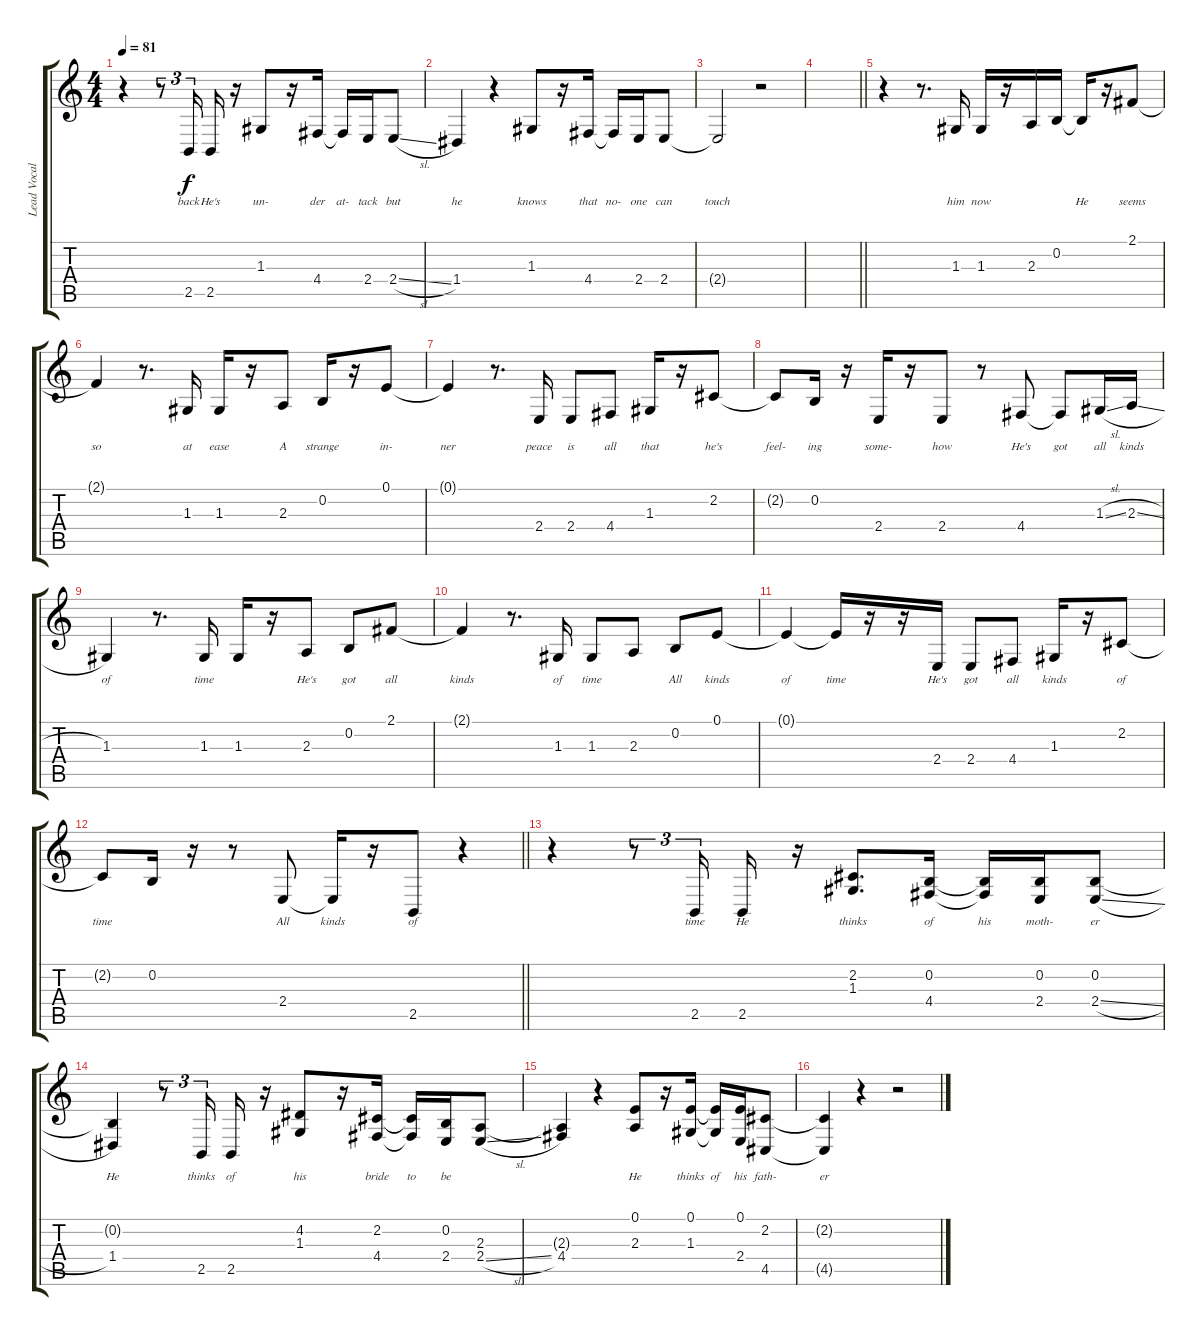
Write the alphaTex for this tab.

\track ("Lead Vocals" "Lead Vocal") {instrument voiceoohs}
\staff {score tabs}
\tuning (E4 B3 G3 D3 A2 E2) {hide}
\ts (4 4)
\tempo 81
\clef g2
\ks c
r.4{dy f} r.8{tu (3 2)} 2.5.16{tu (3 2) lyrics (0 "back") lyrics (1 "") lyrics (2 "") lyrics (3 "") lyrics (4 "")} 2.5.16{lyrics (0 "He's") lyrics (1 "") lyrics (2 "") lyrics (3 "") lyrics (4 "")} r.16 1.3.8{lyrics (0 "un-") lyrics (1 "") lyrics (2 "") lyrics (3 "") lyrics (4 "")} r.16 4.4.16{lyrics (0 "der") lyrics (1 "") lyrics (2 "") lyrics (3 "") lyrics (4 "")} 4.4{t}.16{lyrics (0 "at-") lyrics (1 "") lyrics (2 "") lyrics (3 "") lyrics (4 "")} 2.4.16{lyrics (0 "tack") lyrics (1 "") lyrics (2 "") lyrics (3 "") lyrics (4 "")} 2.4{sl}.8{lyrics (0 "but") lyrics (1 "") lyrics (2 "") lyrics (3 "") lyrics (4 "")} |
1.4.4{lyrics (0 "he") lyrics (1 "") lyrics (2 "") lyrics (3 "") lyrics (4 "")} r.4 1.3.8{lyrics (0 "knows") lyrics (1 "") lyrics (2 "") lyrics (3 "") lyrics (4 "")} r.16 4.4.16{lyrics (0 "that") lyrics (1 "") lyrics (2 "") lyrics (3 "") lyrics (4 "")} 4.4{t}.16{lyrics (0 "no-") lyrics (1 "") lyrics (2 "") lyrics (3 "") lyrics (4 "")} 2.4.16{lyrics (0 "one") lyrics (1 "") lyrics (2 "") lyrics (3 "") lyrics (4 "")} 2.4.8{lyrics (0 "can") lyrics (1 "") lyrics (2 "") lyrics (3 "") lyrics (4 "")} |
2.4{t}.2{lyrics (0 "touch") lyrics (1 "") lyrics (2 "") lyrics (3 "") lyrics (4 "")} r.2 |
\barLineRight lightlight
|
r.4 r.8{d} 1.3.16{lyrics (0 "him") lyrics (1 "") lyrics (2 "") lyrics (3 "") lyrics (4 "")} 1.3.16{lyrics (0 "now") lyrics (1 "") lyrics (2 "") lyrics (3 "") lyrics (4 "")} r.16 2.3.16{lyrics (0 "") lyrics (1 "") lyrics (2 "") lyrics (3 "") lyrics (4 "")} 0.2.16{lyrics (0 "") lyrics (1 "") lyrics (2 "") lyrics (3 "") lyrics (4 "")} 0.2{t}.16{lyrics (0 "He") lyrics (1 "") lyrics (2 "") lyrics (3 "") lyrics (4 "")} r.16 2.1.8{lyrics (0 "seems") lyrics (1 "") lyrics (2 "") lyrics (3 "") lyrics (4 "")} |
2.1{t}.4{lyrics (0 "so") lyrics (1 "") lyrics (2 "") lyrics (3 "") lyrics (4 "")} r.8{d} 1.3.16{lyrics (0 "at") lyrics (1 "") lyrics (2 "") lyrics (3 "") lyrics (4 "")} 1.3.16{lyrics (0 "ease") lyrics (1 "") lyrics (2 "") lyrics (3 "") lyrics (4 "")} r.16 2.3.8{lyrics (0 "A") lyrics (1 "") lyrics (2 "") lyrics (3 "") lyrics (4 "")} 0.2.16{lyrics (0 "strange") lyrics (1 "") lyrics (2 "") lyrics (3 "") lyrics (4 "")} r.16 0.1.8{lyrics (0 "in-") lyrics (1 "") lyrics (2 "") lyrics (3 "") lyrics (4 "")} |
0.1{t}.4{lyrics (0 "ner") lyrics (1 "") lyrics (2 "") lyrics (3 "") lyrics (4 "")} r.8{d} 2.4.16{lyrics (0 "peace") lyrics (1 "") lyrics (2 "") lyrics (3 "") lyrics (4 "")} 2.4.8{lyrics (0 "is") lyrics (1 "") lyrics (2 "") lyrics (3 "") lyrics (4 "")} 4.4.8{lyrics (0 "all") lyrics (1 "") lyrics (2 "") lyrics (3 "") lyrics (4 "")} 1.3.16{lyrics (0 "that") lyrics (1 "") lyrics (2 "") lyrics (3 "") lyrics (4 "")} r.16 2.2.8{lyrics (0 "he's") lyrics (1 "") lyrics (2 "") lyrics (3 "") lyrics (4 "")} |
2.2{t}.8{lyrics (0 "feel-") lyrics (1 "") lyrics (2 "") lyrics (3 "") lyrics (4 "")} 0.2.16{lyrics (0 "ing") lyrics (1 "") lyrics (2 "") lyrics (3 "") lyrics (4 "")} r.16 2.4.16{lyrics (0 "some-") lyrics (1 "") lyrics (2 "") lyrics (3 "") lyrics (4 "")} r.16 2.4.8{lyrics (0 "how") lyrics (1 "") lyrics (2 "") lyrics (3 "") lyrics (4 "")} r.8 4.4.8{lyrics (0 "He's") lyrics (1 "") lyrics (2 "") lyrics (3 "") lyrics (4 "")} 4.4{t}.8{lyrics (0 "got") lyrics (1 "") lyrics (2 "") lyrics (3 "") lyrics (4 "")} 1.3{sl}.16{lyrics (0 "all") lyrics (1 "") lyrics (2 "") lyrics (3 "") lyrics (4 "")} 2.3{sl}.16{lyrics (0 "kinds") lyrics (1 "") lyrics (2 "") lyrics (3 "") lyrics (4 "")} |
1.3.4{lyrics (0 "of") lyrics (1 "") lyrics (2 "") lyrics (3 "") lyrics (4 "")} r.8{d} 1.3.16{lyrics (0 "time") lyrics (1 "") lyrics (2 "") lyrics (3 "") lyrics (4 "")} 1.3.16{lyrics (0 "") lyrics (1 "") lyrics (2 "") lyrics (3 "") lyrics (4 "")} r.16 2.3.8{lyrics (0 "He's") lyrics (1 "") lyrics (2 "") lyrics (3 "") lyrics (4 "")} 0.2.8{lyrics (0 "got") lyrics (1 "") lyrics (2 "") lyrics (3 "") lyrics (4 "")} 2.1.8{lyrics (0 "all") lyrics (1 "") lyrics (2 "") lyrics (3 "") lyrics (4 "")} |
2.1{t}.4{lyrics (0 "kinds") lyrics (1 "") lyrics (2 "") lyrics (3 "") lyrics (4 "")} r.8{d} 1.3.16{lyrics (0 "of") lyrics (1 "") lyrics (2 "") lyrics (3 "") lyrics (4 "")} 1.3.8{lyrics (0 "time") lyrics (1 "") lyrics (2 "") lyrics (3 "") lyrics (4 "")} 2.3.8{lyrics (0 "") lyrics (1 "") lyrics (2 "") lyrics (3 "") lyrics (4 "")} 0.2.8{lyrics (0 "All") lyrics (1 "") lyrics (2 "") lyrics (3 "") lyrics (4 "")} 0.1.8{lyrics (0 "kinds") lyrics (1 "") lyrics (2 "") lyrics (3 "") lyrics (4 "")} |
0.1{t}.4{lyrics (0 "of") lyrics (1 "") lyrics (2 "") lyrics (3 "") lyrics (4 "")} 0.1{t}.16{lyrics (0 "time") lyrics (1 "") lyrics (2 "") lyrics (3 "") lyrics (4 "")} r.16 r.16 2.4.16{lyrics (0 "He's") lyrics (1 "") lyrics (2 "") lyrics (3 "") lyrics (4 "")} 2.4.8{lyrics (0 "got") lyrics (1 "") lyrics (2 "") lyrics (3 "") lyrics (4 "")} 4.4.8{lyrics (0 "all") lyrics (1 "") lyrics (2 "") lyrics (3 "") lyrics (4 "")} 1.3.16{lyrics (0 "kinds") lyrics (1 "") lyrics (2 "") lyrics (3 "") lyrics (4 "")} r.16 2.2.8{lyrics (0 "of") lyrics (1 "") lyrics (2 "") lyrics (3 "") lyrics (4 "")} |
\barLineRight lightlight
2.2{t}.8{lyrics (0 "time") lyrics (1 "") lyrics (2 "") lyrics (3 "") lyrics (4 "")} 0.2.16{lyrics (0 "") lyrics (1 "") lyrics (2 "") lyrics (3 "") lyrics (4 "")} r.16 r.8 2.4.8{lyrics (0 "All") lyrics (1 "") lyrics (2 "") lyrics (3 "") lyrics (4 "")} 2.4{t}.16{lyrics (0 "kinds") lyrics (1 "") lyrics (2 "") lyrics (3 "") lyrics (4 "")} r.16 2.5.8{lyrics (0 "of") lyrics (1 "") lyrics (2 "") lyrics (3 "") lyrics (4 "")} r.4 |
r.4 r.8{tu (3 2)} 2.5.16{tu (3 2) lyrics (0 "time") lyrics (1 "") lyrics (2 "") lyrics (3 "") lyrics (4 "")} 2.5.16{lyrics (0 "He") lyrics (1 "") lyrics (2 "") lyrics (3 "") lyrics (4 "")} r.16 (2.2 1.3).8{d lyrics (0 "thinks") lyrics (1 "") lyrics (2 "") lyrics (3 "") lyrics (4 "")} (0.2 4.4).16{lyrics (0 "of") lyrics (1 "") lyrics (2 "") lyrics (3 "") lyrics (4 "")} (0.2{t} 4.4{t}).16{lyrics (0 "his") lyrics (1 "") lyrics (2 "") lyrics (3 "") lyrics (4 "")} (0.2 2.4).16{lyrics (0 "moth-") lyrics (1 "") lyrics (2 "") lyrics (3 "") lyrics (4 "")} (0.2 2.4{sl}).8{lyrics (0 "er") lyrics (1 "") lyrics (2 "") lyrics (3 "") lyrics (4 "")} |
(0.2{t} 1.4).4{lyrics (0 "He") lyrics (1 "") lyrics (2 "") lyrics (3 "") lyrics (4 "")} r.8{tu (3 2)} 2.5.16{tu (3 2) lyrics (0 "thinks") lyrics (1 "") lyrics (2 "") lyrics (3 "") lyrics (4 "")} 2.5.16{lyrics (0 "of") lyrics (1 "") lyrics (2 "") lyrics (3 "") lyrics (4 "")} r.16 (4.2 1.3).8{lyrics (0 "his") lyrics (1 "") lyrics (2 "") lyrics (3 "") lyrics (4 "")} r.16 (2.2 4.4).16{lyrics (0 "bride") lyrics (1 "") lyrics (2 "") lyrics (3 "") lyrics (4 "")} (2.2{t} 4.4{t}).16{lyrics (0 "to") lyrics (1 "") lyrics (2 "") lyrics (3 "") lyrics (4 "")} (0.2 2.4).16{lyrics (0 "be") lyrics (1 "") lyrics (2 "") lyrics (3 "") lyrics (4 "")} (2.3 2.4{sl}).8{lyrics (0 "") lyrics (1 "") lyrics (2 "") lyrics (3 "") lyrics (4 "")} |
(2.3{t} 4.4).4{lyrics (0 "") lyrics (1 "") lyrics (2 "") lyrics (3 "") lyrics (4 "")} r.4 (0.1 2.3).8{lyrics (0 "He") lyrics (1 "") lyrics (2 "") lyrics (3 "") lyrics (4 "")} r.16 (0.1 1.3).16{lyrics (0 "thinks") lyrics (1 "") lyrics (2 "") lyrics (3 "") lyrics (4 "")} (0.1{t} 1.3{t}).16{lyrics (0 "of") lyrics (1 "") lyrics (2 "") lyrics (3 "") lyrics (4 "")} (0.1 2.4).16{lyrics (0 "his") lyrics (1 "") lyrics (2 "") lyrics (3 "") lyrics (4 "")} (2.2 4.5).8{lyrics (0 "fath-") lyrics (1 "") lyrics (2 "") lyrics (3 "") lyrics (4 "")} |
(2.2{t} 4.5{t}).4{lyrics (0 "er") lyrics (1 "") lyrics (2 "") lyrics (3 "") lyrics (4 "")} r.4 r.2
